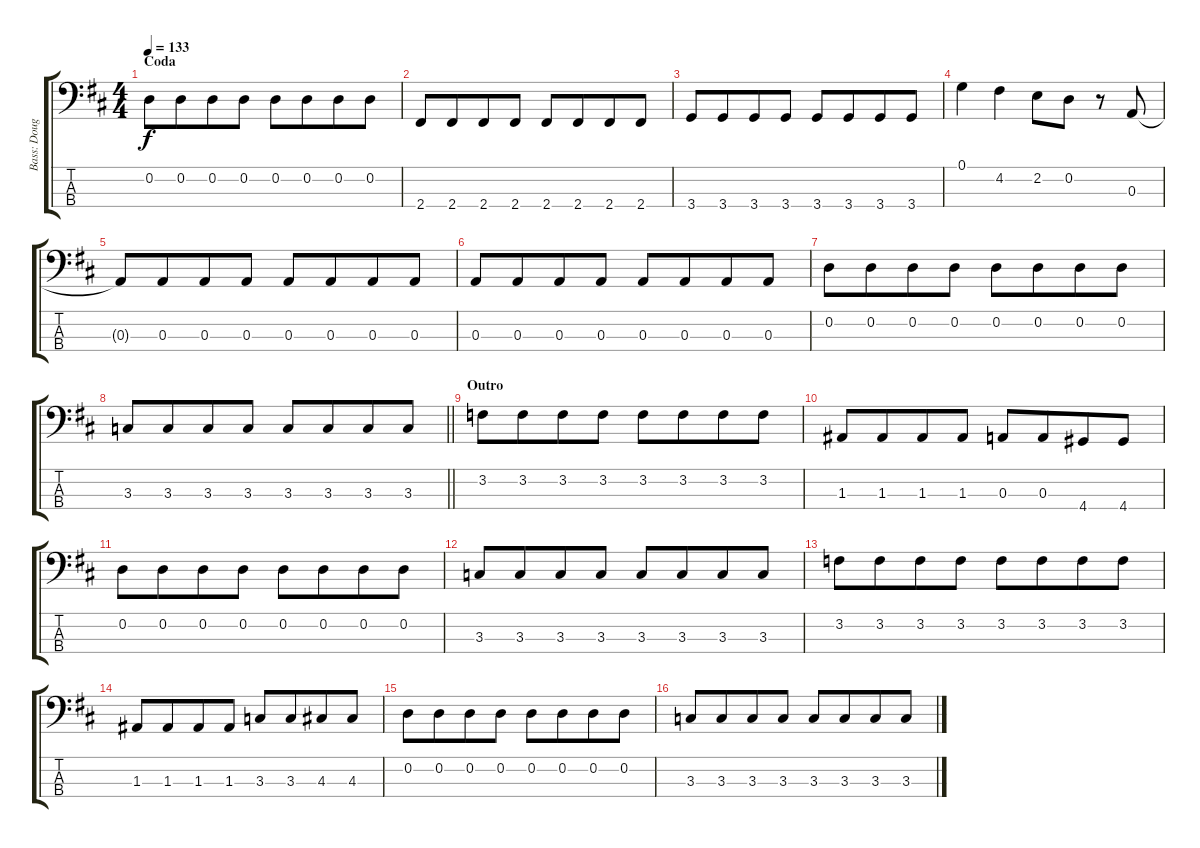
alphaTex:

\track ("Bass: Doug" "Bass: Doug") {instrument electricbassfinger}
\staff {score tabs}
\tuning (G2 D2 A1 E1) {hide}
\ts (4 4)
\section ("" "Coda")
\tempo 133
\clef f4
\ks d
0.2.8{dy f} 0.2.8{beam merge} 0.2.8 0.2.8 0.2.8 0.2.8{beam merge} 0.2.8 0.2.8 |
2.4.8 2.4.8{beam merge} 2.4.8 2.4.8 2.4.8 2.4.8{beam merge} 2.4.8 2.4.8 |
3.4.8 3.4.8{beam merge} 3.4.8 3.4.8 3.4.8 3.4.8{beam merge} 3.4.8 3.4.8 |
0.1.4 4.2.4 2.2.8 0.2.8 r.8 0.3.8 |
0.3{t}.8 0.3.8{beam merge} 0.3.8 0.3.8 0.3.8 0.3.8{beam merge} 0.3.8 0.3.8 |
0.3.8 0.3.8{beam merge} 0.3.8 0.3.8 0.3.8 0.3.8{beam merge} 0.3.8 0.3.8 |
0.2.8 0.2.8{beam merge} 0.2.8 0.2.8 0.2.8 0.2.8{beam merge} 0.2.8 0.2.8 |
\barLineRight lightlight
3.3.8 3.3.8{beam merge} 3.3.8 3.3.8 3.3.8 3.3.8{beam merge} 3.3.8 3.3.8 |
\section ("" "Outro")
3.2.8 3.2.8{beam merge} 3.2.8 3.2.8 3.2.8 3.2.8{beam merge} 3.2.8 3.2.8 |
1.3.8 1.3.8{beam merge} 1.3.8 1.3.8 0.3.8 0.3.8{beam merge} 4.4.8 4.4.8 |
0.2.8 0.2.8{beam merge} 0.2.8 0.2.8 0.2.8 0.2.8{beam merge} 0.2.8 0.2.8 |
3.3.8 3.3.8{beam merge} 3.3.8 3.3.8 3.3.8 3.3.8{beam merge} 3.3.8 3.3.8 |
3.2.8 3.2.8{beam merge} 3.2.8 3.2.8 3.2.8 3.2.8{beam merge} 3.2.8 3.2.8 |
1.3.8 1.3.8{beam merge} 1.3.8 1.3.8 3.3.8 3.3.8{beam merge} 4.3.8 4.3.8 |
0.2.8 0.2.8{beam merge} 0.2.8 0.2.8 0.2.8 0.2.8{beam merge} 0.2.8 0.2.8 |
3.3.8 3.3.8{beam merge} 3.3.8 3.3.8 3.3.8 3.3.8{beam merge} 3.3.8 3.3.8
